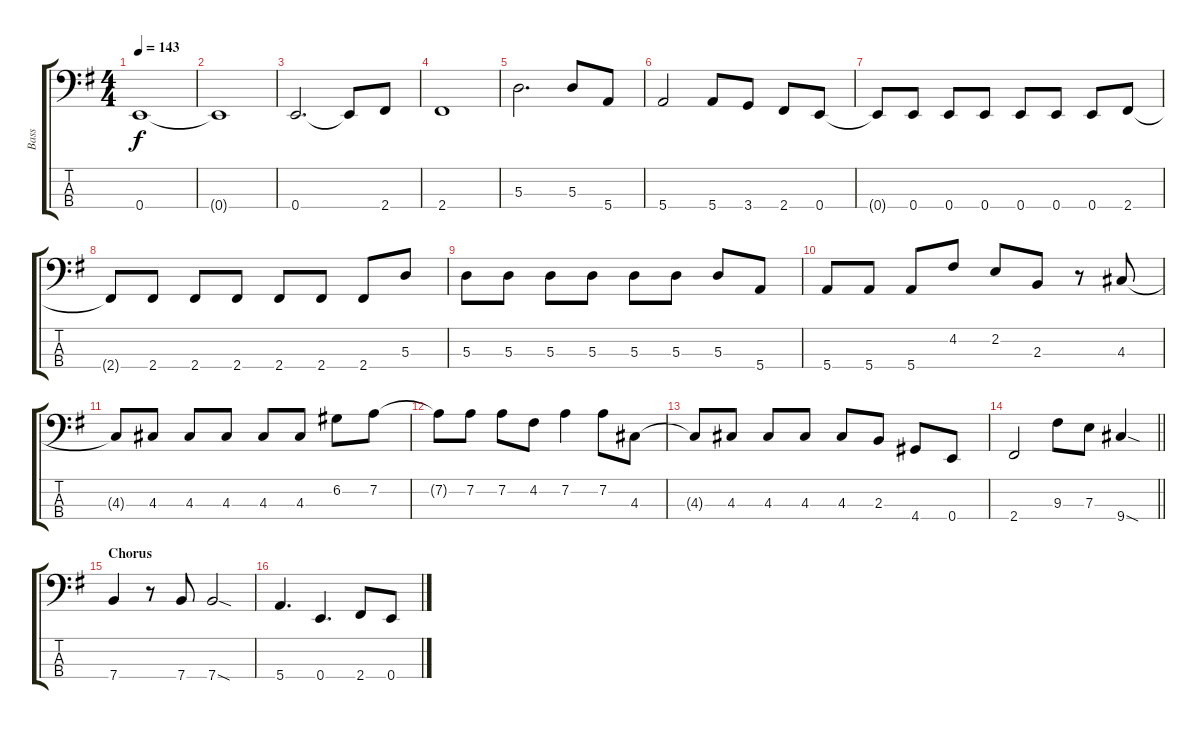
\track ("Bass" "Bass") {instrument electricbassfinger}
\staff {score tabs}
\tuning (G2 D2 A1 E1) {hide}
\ts (4 4)
\tempo 143
\clef f4
\ks g
0.4.1{dy f} |
0.4{t}.1 |
0.4.2{d} 0.4{t}.8 2.4.8 |
2.4.1 |
5.3.2{d} 5.3.8 5.4.8 |
5.4.2 5.4.8 3.4.8 2.4.8 0.4.8 |
0.4{t}.8 0.4.8 0.4.8 0.4.8 0.4.8 0.4.8 0.4.8 2.4.8 |
2.4{t}.8 2.4.8 2.4.8 2.4.8 2.4.8 2.4.8 2.4.8 5.3.8 |
5.3.8 5.3.8 5.3.8 5.3.8 5.3.8 5.3.8 5.3.8 5.4.8 |
5.4.8 5.4.8 5.4.8 4.2.8 2.2.8 2.3.8 r.8 4.3.8 |
4.3{t}.8 4.3.8 4.3.8 4.3.8 4.3.8 4.3.8 6.2.8 7.2.8 |
7.2{t}.8 7.2.8 7.2.8 4.2.8 7.2.4 7.2.8 4.3.8 |
4.3{t}.8 4.3.8 4.3.8 4.3.8 4.3.8 2.3.8 4.4.8 0.4.8 |
\barLineRight lightlight
2.4.2 9.3.8 7.3.8 9.4{sod}.4 |
\section ("" "Chorus")
7.4.4 r.8 7.4.8 7.4{sod}.2 |
5.4.4{d} 0.4.4{d} 2.4.8 0.4.8
